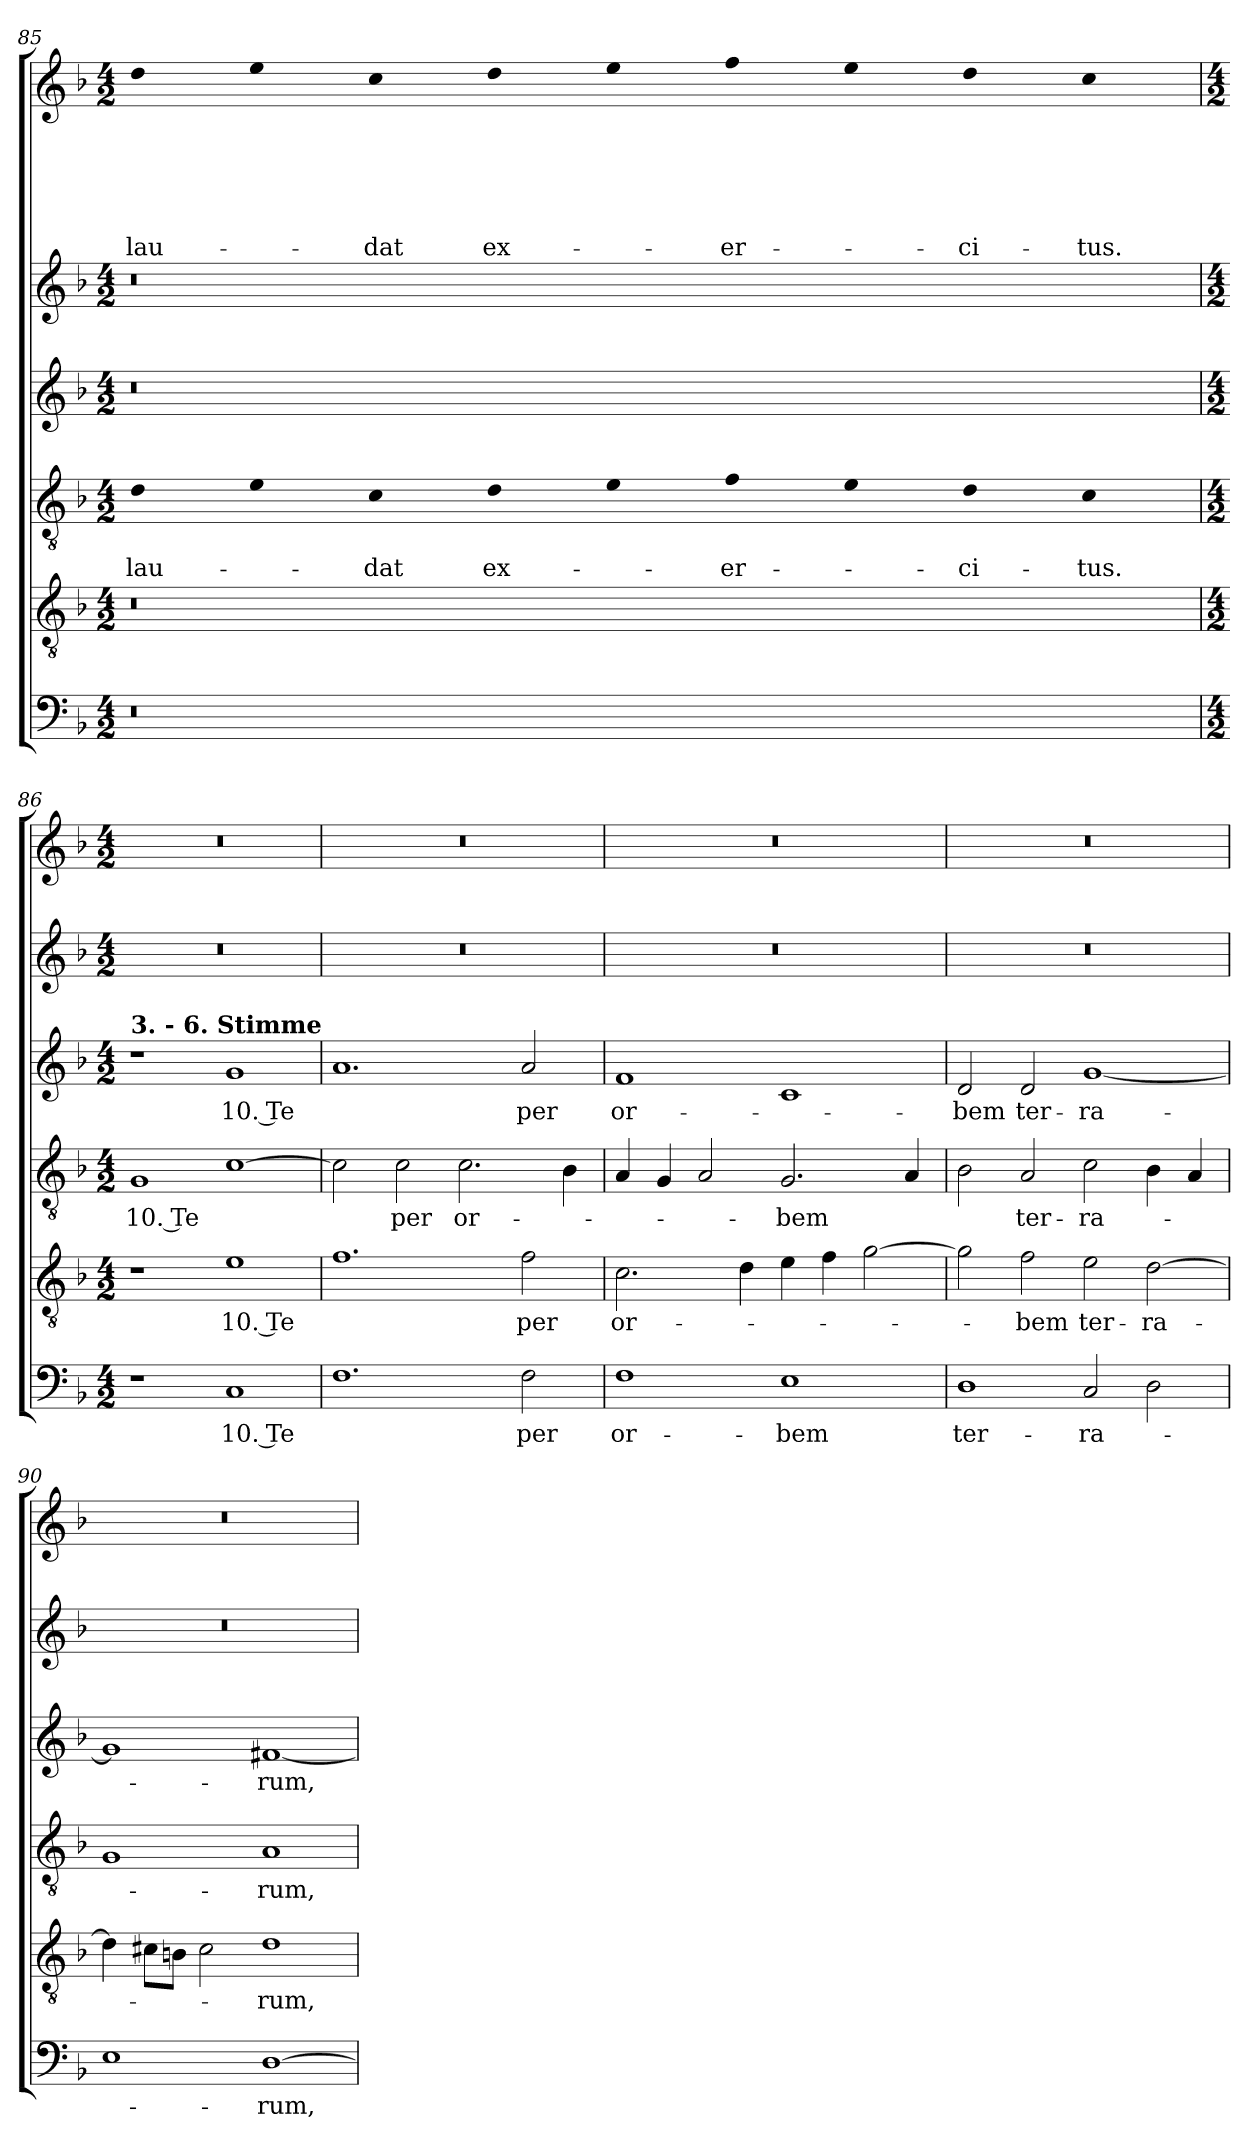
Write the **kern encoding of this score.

**kern	**text	**kern	**text	**kern	**text	**text	**kern	**text	**kern	**kern	**text	**text	**text	**text	**text	**text
*part6	*part6	*part5	*part5	*part4	*part4	*part4	*part3	*part3	*part2	*part1	*part1	*part1	*part1	*part1	*part1	*part1
*staff6	*staff6	*staff5	*staff5	*staff4	*staff4	*staff4	*staff3	*staff3	*staff2	*staff1	*staff1	*staff1	*staff1	*staff1	*staff1	*staff1
*clefF4	*	*clefGv2	*	*clefGv2	*	*	*clefG2	*	*clefG2	*clefG2	*	*	*	*	*	*
*k[b-]	*	*k[b-]	*	*k[b-]	*	*	*k[b-]	*	*k[b-]	*k[b-]	*	*	*	*	*	*
*F:	*	*F:	*	*F:	*	*	*F:	*	*F:	*F:	*	*	*	*	*	*
*M4/2	*	*M4/2	*	*M4/2	*	*	*M4/2	*	*M4/2	*M4/2	*	*	*	*	*	*
=85	=85	=85	=85	=85	=85	=85	=85	=85	=85	=85	=85	=85	=85	=85	=85	=85
!	!	!	!	!LO:N:head=solid	!	!LO:LY:b	!	!	!	!LO:N:head=solid	!	!	!	!	!	!LO:LY:b
0r	.	0r	.	1d	.	lau-	0r	.	0r	1dd	.	.	.	.	.	lau-
!	!	!	!	!LO:N:head=solid	!	!	!	!	!	!LO:N:head=solid	!	!	!	!	!	!
.	.	.	.	1e	.	.	.	.	.	1ee	.	.	.	.	.	.
!	!	!	!	!LO:N:head=solid	!	!LO:LY:b	!	!	!	!LO:N:head=solid	!	!	!	!	!	!LO:LY:b
1%7ryy	.	1%7ryy	.	1c	.	-dat	1%7ryy	.	1%7ryy	1cc	.	.	.	.	.	-dat
!	!	!	!	!LO:N:head=solid	!	!LO:LY:b	!	!	!	!LO:N:head=solid	!	!	!	!	!	!LO:LY:b
.	.	.	.	1d	.	ex-	.	.	.	1dd	.	.	.	.	.	ex-
!	!	!	!	!LO:N:head=solid	!	!	!	!	!	!LO:N:head=solid	!	!	!	!	!	!
.	.	.	.	1e	.	.	.	.	.	1ee	.	.	.	.	.	.
!	!	!	!	!LO:N:head=solid	!	!LO:LY:b	!	!	!	!LO:N:head=solid	!	!	!	!	!	!LO:LY:b
.	.	.	.	1f	.	-er-	.	.	.	1ff	.	.	.	.	.	-er-
!	!	!	!	!LO:N:head=solid	!	!	!	!	!	!LO:N:head=solid	!	!	!	!	!	!
.	.	.	.	1e	.	.	.	.	.	1ee	.	.	.	.	.	.
!	!	!	!	!LO:N:head=solid	!	!LO:LY:b	!	!	!	!LO:N:head=solid	!	!	!	!	!	!LO:LY:b
.	.	.	.	1d	.	-ci-	.	.	.	1dd	.	.	.	.	.	-ci-
!	!	!	!	!LO:N:head=solid	!	!LO:LY:b	!	!	!	!LO:N:head=solid	!	!	!	!	!	!LO:LY:b
.	.	.	.	1c	.	-tus.	.	.	.	1cc	.	.	.	.	.	-tus.
!!LO:LB:g=z
=86	=86	=86	=86	=86	=86	=86	=86	=86	=86	=86	=86	=86	=86	=86	=86	=86
*M4/2	*	*M4/2	*	*M4/2	*	*	*M4/2	*	*M4/2	*M4/2	*	*	*	*	*	*
!	!	!	!	!	!	!	!LO:TX:a:B:t=3. - 6. Stimme	!	!	!	!	!	!	!	!	!
!	!	!	!	!	!LO:LY:b	!	!	!	!	!	!	!	!	!	!	!
1r	.	1r	.	1G	10. Te	.	1r	.	0r	0r	.	.	.	.	.	.
!	!LO:LY:b	!	!LO:LY:b	!	!	!	!	!LO:LY:b	!	!	!	!	!	!	!	!
1C	10. Te	1e	10. Te	[1c	.	.	1g	10. Te	.	.	.	.	.	.	.	.
=87	=87	=87	=87	=87	=87	=87	=87	=87	=87	=87	=87	=87	=87	=87	=87	=87
1.F	.	1.f	.	2c\]	.	.	1.a	.	0r	0r	.	.	.	.	.	.
!	!	!	!	!	!LO:LY:b	!	!	!	!	!	!	!	!	!	!	!
.	.	.	.	2c\	per	.	.	.	.	.	.	.	.	.	.	.
!	!	!	!	!	!LO:LY:b	!	!	!	!	!	!	!	!	!	!	!
.	.	.	.	2.c\	or-	.	.	.	.	.	.	.	.	.	.	.
!	!LO:LY:b	!	!LO:LY:b	!	!	!	!	!LO:LY:b	!	!	!	!	!	!	!	!
2F\	per	2f\	per	.	.	.	2a/	per	.	.	.	.	.	.	.	.
.	.	.	.	4B-\	.	.	.	.	.	.	.	.	.	.	.	.
=88	=88	=88	=88	=88	=88	=88	=88	=88	=88	=88	=88	=88	=88	=88	=88	=88
!	!LO:LY:b	!	!LO:LY:b	!	!	!	!	!LO:LY:b	!	!	!	!	!	!	!	!
1F	or-	2.c\	or-	4A/	.	.	1f	or-	0r	0r	.	.	.	.	.	.
.	.	.	.	4G/	.	.	.	.	.	.	.	.	.	.	.	.
.	.	.	.	2A/	.	.	.	.	.	.	.	.	.	.	.	.
.	.	4d\	.	.	.	.	.	.	.	.	.	.	.	.	.	.
!	!LO:LY:b	!	!	!	!LO:LY:b	!	!	!	!	!	!	!	!	!	!	!
1E	-bem	4e\	.	2.G/	-bem	.	1c	.	.	.	.	.	.	.	.	.
.	.	4f\	.	.	.	.	.	.	.	.	.	.	.	.	.	.
.	.	[2g\	.	.	.	.	.	.	.	.	.	.	.	.	.	.
.	.	.	.	4A/	.	.	.	.	.	.	.	.	.	.	.	.
=89	=89	=89	=89	=89	=89	=89	=89	=89	=89	=89	=89	=89	=89	=89	=89	=89
!	!LO:LY:b	!	!	!	!	!	!	!LO:LY:b	!	!	!	!	!	!	!	!
1D	ter-	2g\]	.	2B-\	.	.	2d/	-bem	0r	0r	.	.	.	.	.	.
!	!	!	!LO:LY:b	!	!LO:LY:b	!	!	!LO:LY:b	!	!	!	!	!	!	!	!
.	.	2f\	-bem	2A/	ter-	.	2d/	ter-	.	.	.	.	.	.	.	.
!	!LO:LY:b	!	!LO:LY:b	!	!LO:LY:b	!	!	!LO:LY:b	!	!	!	!	!	!	!	!
2C/	-ra-	2e\	ter-	2c\	-ra-	.	[1g	-ra-	.	.	.	.	.	.	.	.
!	!	!	!LO:LY:b	!	!	!	!	!	!	!	!	!	!	!	!	!
2D\	.	[2d\	-ra-	4B-\	.	.	.	.	.	.	.	.	.	.	.	.
.	.	.	.	4A/	.	.	.	.	.	.	.	.	.	.	.	.
=90	=90	=90	=90	=90	=90	=90	=90	=90	=90	=90	=90	=90	=90	=90	=90	=90
1E	.	4d\]	.	1G	.	.	1g]	.	0r	0r	.	.	.	.	.	.
.	.	8c#X\L	.	.	.	.	.	.	.	.	.	.	.	.	.	.
.	.	8Bn\J	.	.	.	.	.	.	.	.	.	.	.	.	.	.
.	.	2c#\	.	.	.	.	.	.	.	.	.	.	.	.	.	.
!	!LO:LY:b	!	!LO:LY:b	!	!LO:LY:b	!	!	!LO:LY:b	!	!	!	!	!	!	!	!
[1D	-rum,	1d	-rum,	1A	-rum,	.	[1f#X	-rum,	.	.	.	.	.	.	.	.
=	=	=	=	=	=	=	=	=	=	=	=	=	=	=	=	=
*-	*-	*-	*-	*-	*-	*-	*-	*-	*-	*-	*-	*-	*-	*-	*-	*-
